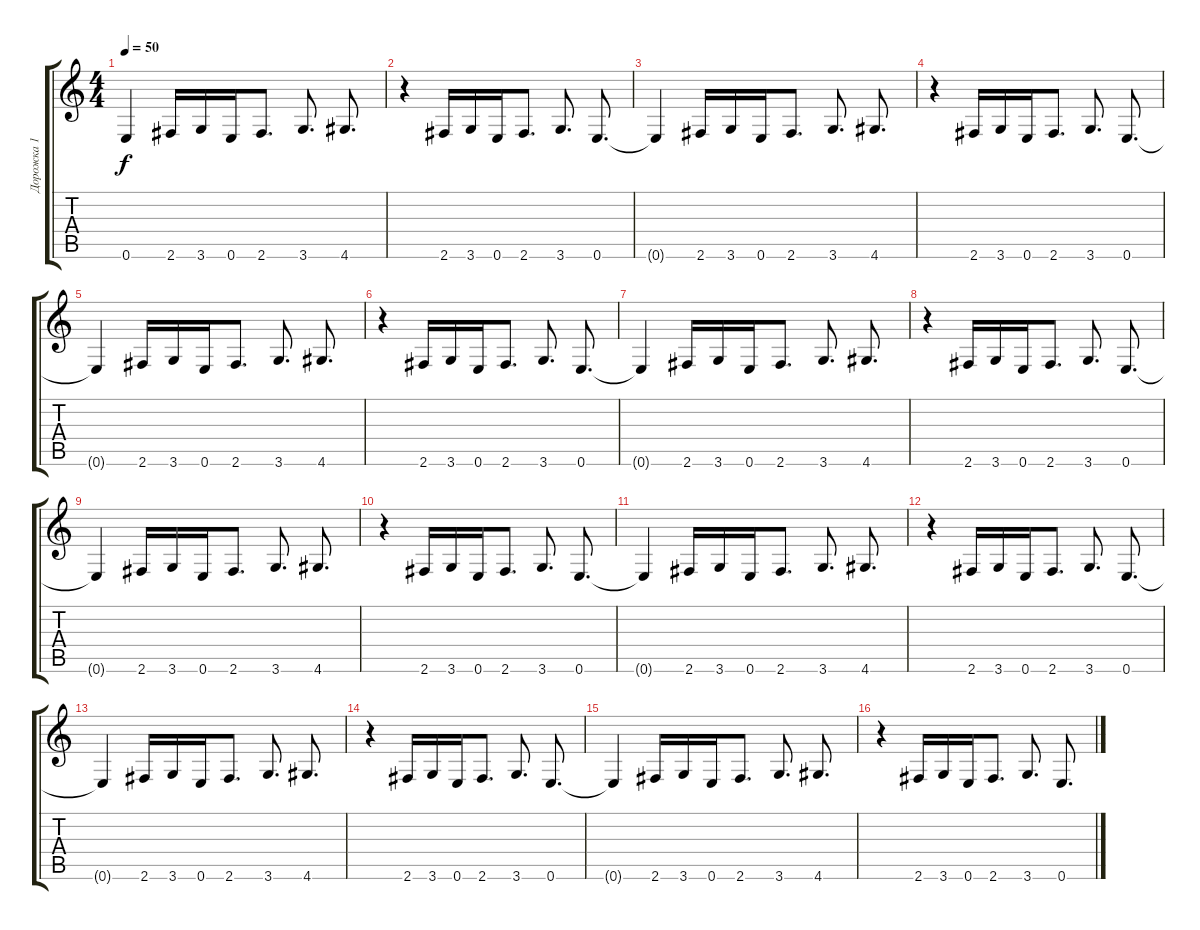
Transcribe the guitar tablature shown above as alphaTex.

\track ("Дорожка 1" "Дорожка 1") {instrument acousticguitarsteel}
\staff {score tabs}
\tuning (E4 B3 G3 D3 A2 E2) {hide}
\ts (4 4)
\tempo 50
\clef g2
\ks c
0.6{t}.4{dy f} 2.6.16 3.6.16 0.6.16 2.6.8{d} 3.6.8{d} 4.6.8{d} |
r.4 2.6.16 3.6.16 0.6.16 2.6.8{d} 3.6.8{d} 0.6.8{d} |
0.6{t}.4 2.6.16 3.6.16 0.6.16 2.6.8{d} 3.6.8{d} 4.6.8{d} |
r.4 2.6.16 3.6.16 0.6.16 2.6.8{d} 3.6.8{d} 0.6.8{d} |
0.6{t}.4 2.6.16 3.6.16 0.6.16 2.6.8{d} 3.6.8{d} 4.6.8{d} |
r.4 2.6.16 3.6.16 0.6.16 2.6.8{d} 3.6.8{d} 0.6.8{d} |
0.6{t}.4 2.6.16 3.6.16 0.6.16 2.6.8{d} 3.6.8{d} 4.6.8{d} |
r.4 2.6.16 3.6.16 0.6.16 2.6.8{d} 3.6.8{d} 0.6.8{d} |
0.6{t}.4 2.6.16 3.6.16 0.6.16 2.6.8{d} 3.6.8{d} 4.6.8{d} |
r.4 2.6.16 3.6.16 0.6.16 2.6.8{d} 3.6.8{d} 0.6.8{d} |
0.6{t}.4 2.6.16 3.6.16 0.6.16 2.6.8{d} 3.6.8{d} 4.6.8{d} |
r.4 2.6.16 3.6.16 0.6.16 2.6.8{d} 3.6.8{d} 0.6.8{d} |
0.6{t}.4 2.6.16 3.6.16 0.6.16 2.6.8{d} 3.6.8{d} 4.6.8{d} |
r.4 2.6.16 3.6.16 0.6.16 2.6.8{d} 3.6.8{d} 0.6.8{d} |
0.6{t}.4 2.6.16 3.6.16 0.6.16 2.6.8{d} 3.6.8{d} 4.6.8{d} |
r.4 2.6.16 3.6.16 0.6.16 2.6.8{d} 3.6.8{d} 0.6.8{d}
